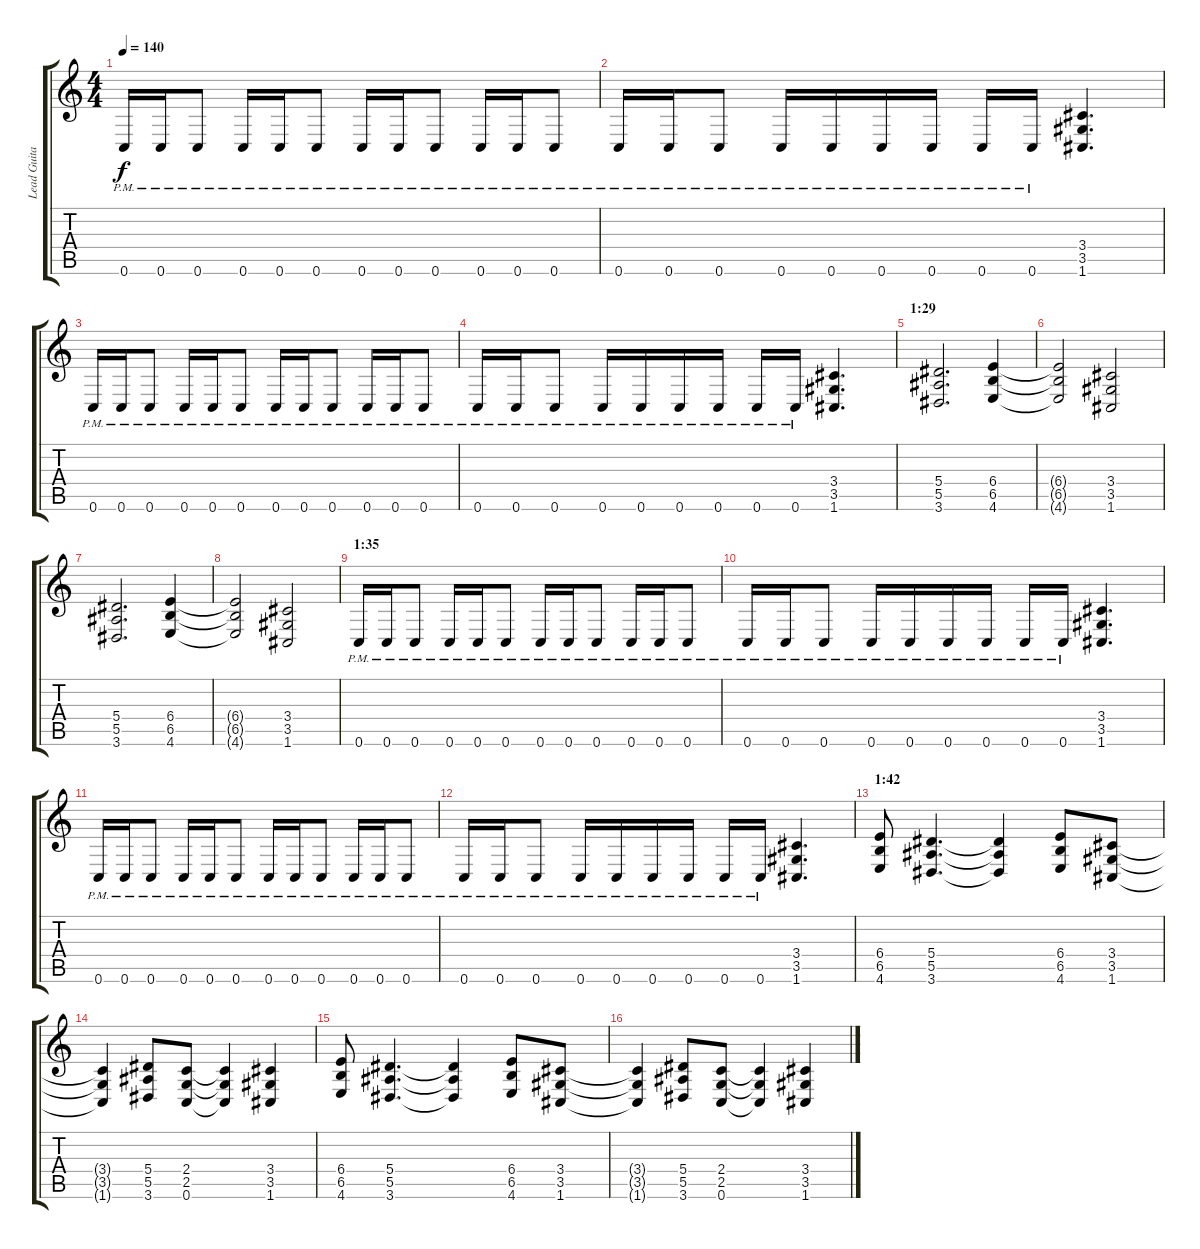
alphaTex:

\track ("Lead Guitar" "Lead Guita") {instrument distortionguitar}
\staff {score tabs}
\tuning (C4 G3 Eb3 Bb2 F2 C2) {hide}
\ts (4 4)
\tempo 140
\clef g2
\ks c
0.6{pm}.16{dy f} 0.6{pm}.16 0.6{pm}.8 0.6{pm}.16 0.6{pm}.16 0.6{pm}.8 0.6{pm}.16 0.6{pm}.16 0.6{pm}.8 0.6{pm}.16 0.6{pm}.16 0.6{pm}.8 |
0.6{pm}.16 0.6{pm}.16 0.6{pm}.8 0.6{pm}.16 0.6{pm}.16 0.6{pm}.16 0.6{pm}.16 0.6{pm}.16 0.6{pm}.16 (3.4 3.5 1.6).4{d} |
0.6{pm}.16 0.6{pm}.16 0.6{pm}.8 0.6{pm}.16 0.6{pm}.16 0.6{pm}.8 0.6{pm}.16 0.6{pm}.16 0.6{pm}.8 0.6{pm}.16 0.6{pm}.16 0.6{pm}.8 |
0.6{pm}.16 0.6{pm}.16 0.6{pm}.8 0.6{pm}.16 0.6{pm}.16 0.6{pm}.16 0.6{pm}.16 0.6{pm}.16 0.6{pm}.16 (3.4 3.5 1.6).4{d} |
\section ("" "1:29")
(5.4 5.5 3.6).2{d} (6.4 6.5 4.6).4 |
(6.4{t} 6.5{t} 4.6{t}).2 (3.4 3.5 1.6).2 |
(5.4 5.5 3.6).2{d} (6.4 6.5 4.6).4 |
(6.4{t} 6.5{t} 4.6{t}).2 (3.4 3.5 1.6).2 |
\section ("" "1:35")
0.6{pm}.16 0.6{pm}.16 0.6{pm}.8 0.6{pm}.16 0.6{pm}.16 0.6{pm}.8 0.6{pm}.16 0.6{pm}.16 0.6{pm}.8 0.6{pm}.16 0.6{pm}.16 0.6{pm}.8 |
0.6{pm}.16 0.6{pm}.16 0.6{pm}.8 0.6{pm}.16 0.6{pm}.16 0.6{pm}.16 0.6{pm}.16 0.6{pm}.16 0.6{pm}.16 (3.4 3.5 1.6).4{d} |
0.6{pm}.16 0.6{pm}.16 0.6{pm}.8 0.6{pm}.16 0.6{pm}.16 0.6{pm}.8 0.6{pm}.16 0.6{pm}.16 0.6{pm}.8 0.6{pm}.16 0.6{pm}.16 0.6{pm}.8 |
0.6{pm}.16 0.6{pm}.16 0.6{pm}.8 0.6{pm}.16 0.6{pm}.16 0.6{pm}.16 0.6{pm}.16 0.6{pm}.16 0.6{pm}.16 (3.4 3.5 1.6).4{d} |
\section ("" "1:42")
(6.4 6.5 4.6).8 (5.4 5.5 3.6).4{d} (5.4{t} 5.5{t} 3.6{t}).4 (6.4 6.5 4.6).8 (3.4 3.5 1.6).8 |
(3.4{t} 3.5{t} 1.6{t}).4 (5.4 5.5 3.6).8 (2.4 2.5 0.6).8 (2.4{t} 2.5{t} 0.6{t}).4 (3.4 3.5 1.6).4 |
(6.4 6.5 4.6).8 (5.4 5.5 3.6).4{d} (5.4{t} 5.5{t} 3.6{t}).4 (6.4 6.5 4.6).8 (3.4 3.5 1.6).8 |
(3.4{t} 3.5{t} 1.6{t}).4 (5.4 5.5 3.6).8 (2.4 2.5 0.6).8 (2.4{t} 2.5{t} 0.6{t}).4 (3.4 3.5 1.6).4
